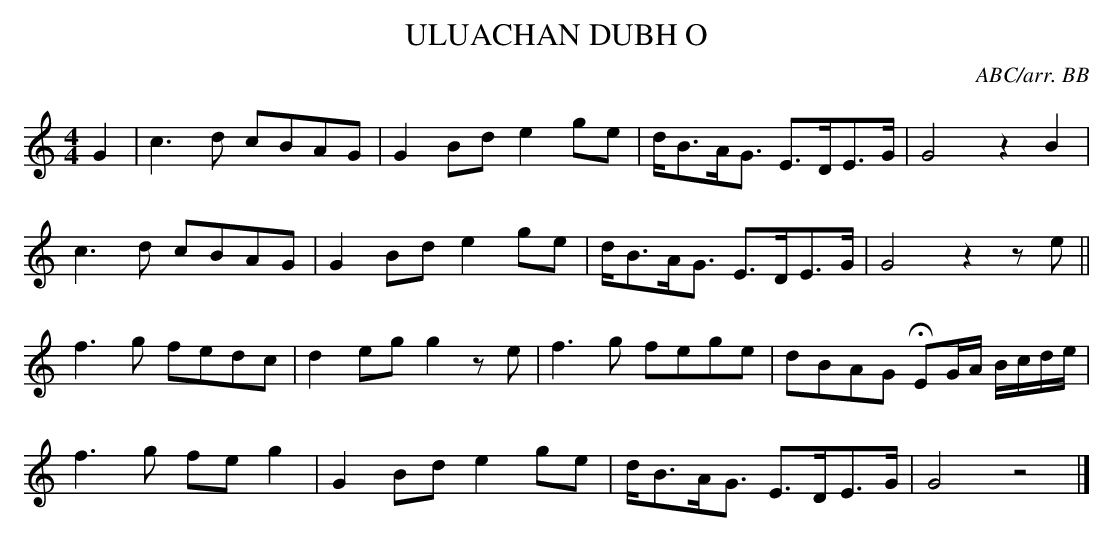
X:1
T:ULUACHAN DUBH O
Y:"rather slow & plaintive"
C:ABC/arr. BB
the correct spelling of the Gaelic name is 'Uilleachan' but
I can't find the word (= bird name?) in any of my dictionaries!
L:1/8
M:4/4
K:C
G2|c3d cBAG|G2Bd e2ge|d<BA<G E>DE>G|G4z2B2|
c3d cBAG|G2Bd e2ge|d<BA<G E>DE>G|G4 z2 ze||
f3g fedc|d2eg g2ze|f3g fege|dBAG HEG/A/ B/c/d/e/|
f3g feg2|G2 Bd e2ge|d<BA<G E>DE>G|G4z4|]
